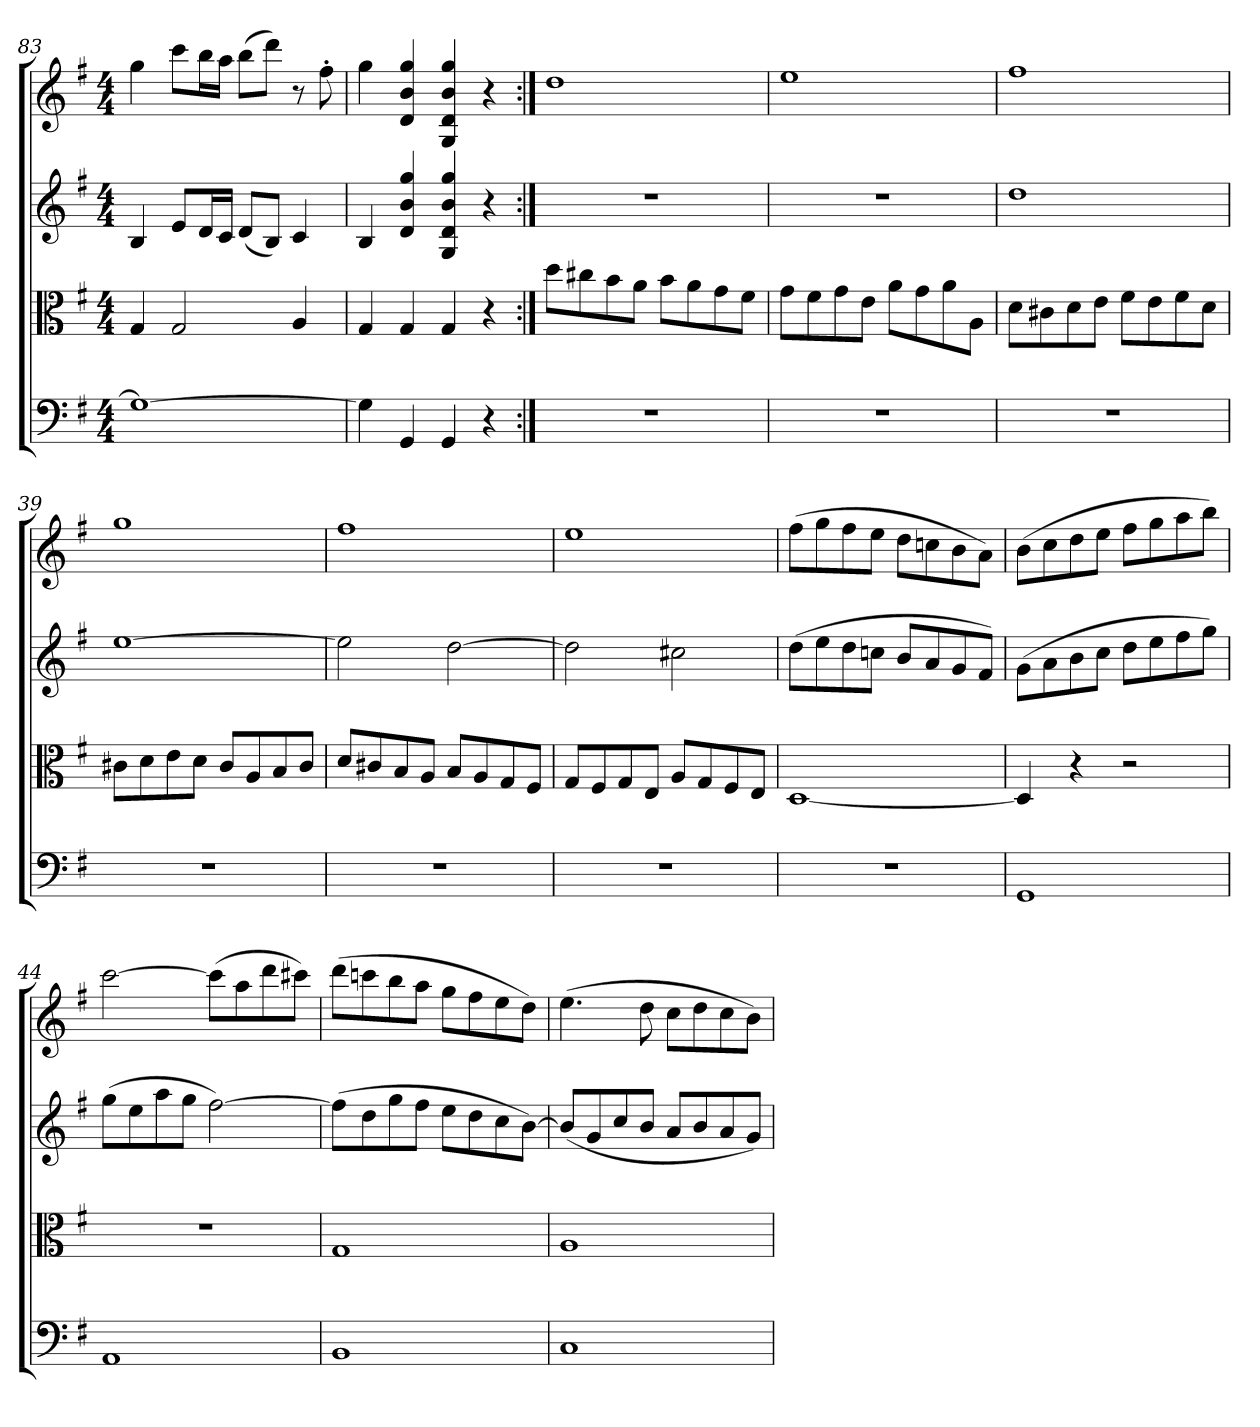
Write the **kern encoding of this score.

**kern	**kern	**kern	**kern
*part4	*part3	*part2	*part1
*staff4	*staff3	*staff2	*staff1
*clefF4	*clefC3	*clefG2	*clefG2
*k[f#]	*k[f#]	*k[f#]	*k[f#]
*G:	*G:	*G:	*G:
*M4/4	*M4/4	*M4/4	*M4/4
=83	=83	=83	=83
1G\_	4G/	4B/	4gg\
.	2G/	8e/L	8ccc\L
.	.	16d/L	16bb\L
.	.	16c/JJ	16aa\JJ
.	.	(8d/L	(8bb\L
.	.	8B/J)	8ddd\J)
.	4A/	4c/	8r
.	.	.	8ff#'\
=84	=84	=84	=84
4G\]	4G/	4B/	4gg\
4GG/	4G/	4d/ 4b/ 4gg/	4d/ 4b/ 4gg/
4GG/	4G/	4G/ 4d/ 4b/ 4gg/	4G/ 4d/ 4b/ 4gg/
4r	4r	4r	4r
=:|!	=:|!	=:|!	=:|!
1r	8dd\L	1r	1dd\
.	8cc#X\	.	.
.	8b\	.	.
.	8a\J	.	.
.	8b\L	.	.
.	8a\	.	.
.	8g\	.	.
.	8f#\J	.	.
=37	=37	=37	=37
1r	8g\L	1r	1ee\
.	8f#\	.	.
.	8g\	.	.
.	8e\J	.	.
.	8a\L	.	.
.	8g\	.	.
.	8a\	.	.
.	8A\J	.	.
=38	=38	=38	=38
1r	8d\L	1dd\	1ff#\
.	8c#X\	.	.
.	8d\	.	.
.	8e\J	.	.
.	8f#\L	.	.
.	8e\	.	.
.	8f#\	.	.
.	8d\J	.	.
=39	=39	=39	=39
1r	8c#X\L	[1ee\	1gg\
.	8d\	.	.
.	8e\	.	.
.	8d\J	.	.
.	8c#/L	.	.
.	8A/	.	.
.	8B/	.	.
.	8c#/J	.	.
=40	=40	=40	=40
1r	8d/L	2ee\]	1ff#\
.	8c#X/	.	.
.	8B/	.	.
.	8A/J	.	.
.	8B/L	[2dd\	.
.	8A/	.	.
.	8G/	.	.
.	8F#/J	.	.
=41	=41	=41	=41
1r	8G/L	2dd\]	1ee\
.	8F#/	.	.
.	8G/	.	.
.	8E/J	.	.
.	8A/L	2cc#X\	.
.	8G/	.	.
.	8F#/	.	.
.	8E/J	.	.
=42	=42	=42	=42
1r	[1D/	(8dd\L	(8ff#\L
.	.	8ee\	8gg\
.	.	8dd\	8ff#\
.	.	8ccn\J	8ee\J
.	.	8b/L	8dd\L
.	.	8a/	8ccn\
.	.	8g/	8b\
.	.	8f#/J)	8a\J)
=43	=43	=43	=43
1GG/	4D/]	(8g\L	(8b\L
.	.	8a\	8cc\
.	4r	8b\	8dd\
.	.	8cc\J	8ee\J
.	2r	8dd\L	8ff#\L
.	.	8ee\	8gg\
.	.	8ff#\	8aa\
.	.	8gg\J)	8bb\J)
=44	=44	=44	=44
1AA/	1r	(8gg\L	[2ccc\
.	.	8ee\	.
.	.	8aa\	.
.	.	8gg\J	.
.	.	[2ff#\)	(8ccc\L]
.	.	.	8aa\
.	.	.	8ddd\
.	.	.	8ccc#X\J)
=45	=45	=45	=45
1BB/	1G/	(8ff#\L]	(8ddd\L
.	.	8dd\	8cccn\
.	.	8gg\	8bb\
.	.	8ff#\J	8aa\J
.	.	8ee\L	8gg\L
.	.	8dd\	8ff#\
.	.	8cc\	8ee\
.	.	[8b\J)	8dd\J)
=46	=46	=46	=46
1C/	1A/	(8b/L]	(4.ee\
.	.	8g/	.
.	.	8cc/	.
.	.	8b/J	8dd\
.	.	8a/L	8cc\L
.	.	8b/	8dd\
.	.	8a/	8cc\
.	.	8g/J)	8b\J)
=	=	=	=
*-	*-	*-	*-
